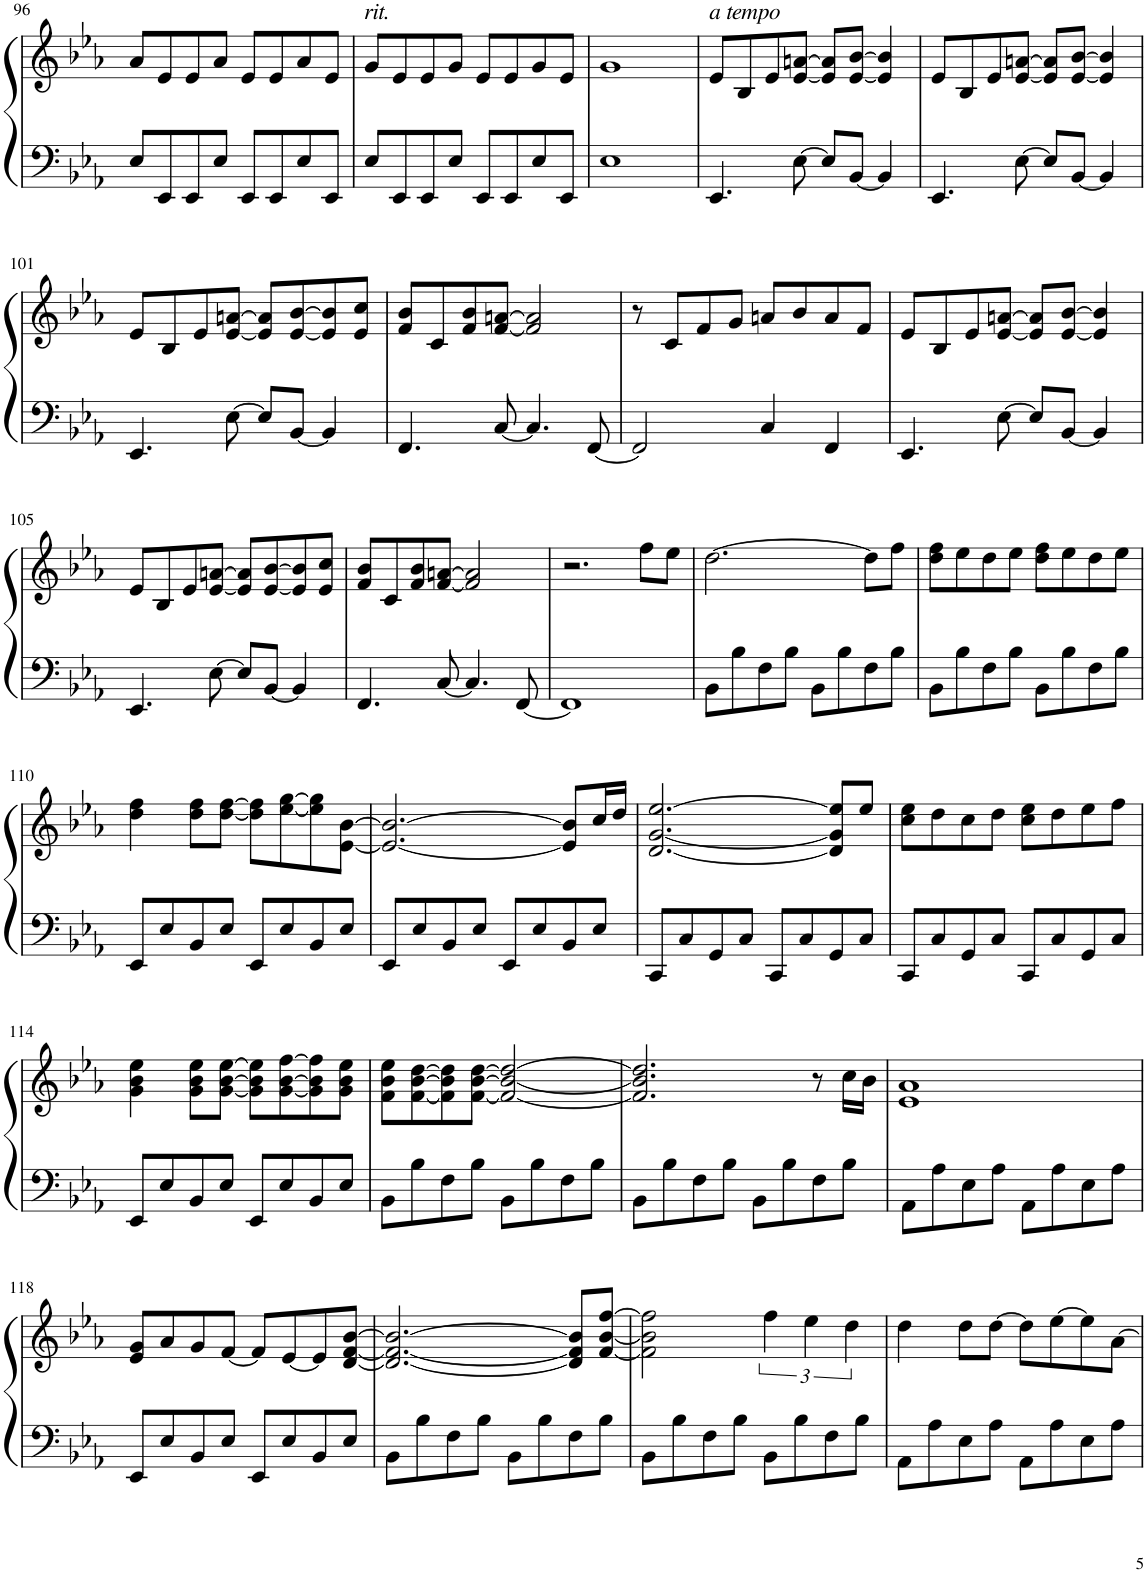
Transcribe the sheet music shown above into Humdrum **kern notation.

**kern	**kern
*part1	*part1
*staff2	*staff1
*I"Piano	*
*I'Pno.	*
!!LO:PB:g=z
*clefF4	*clefG2
*k[b-e-a-]	*k[b-e-a-]
*M4/4	*M4/4
=96	=96
8E-/L	8a-/L
8EE-/	8e-/
8EE-/	8e-/
8E-/J	8a-/J
8EE-/L	8e-/L
8EE-/	8e-/
8E-/	8a-/
8EE-/J	8e-/J
=97	=97
!	!LO:TX:a:i:t=rit.
8E-/L	8g/L
8EE-/	8e-/
8EE-/	8e-/
8E-/J	8g/J
8EE-/L	8e-/L
8EE-/	8e-/
8E-/	8g/
8EE-/J	8e-/J
=98	=98
1E-	1g
=99	=99
!	!LO:TX:a:i:t=a tempo
4.EE-/	8e-/L
.	8B-/
.	8e-/
[8E-\	[8e-/ [8an/J
8E-/L]	8e-/] 8a/]L
[8BB-/J	[8e-/ [8b-/J
4BB-/]	4e-/] 4b-/]
=100	=100
4.EE-/	8e-/L
.	8B-/
.	8e-/
[8E-\	[8e-/ [8an/J
8E-/L]	8e-/] 8a/]L
[8BB-/J	[8e-/ [8b-/J
4BB-/]	4e-/] 4b-/]
!!LO:LB:g=z
=101	=101
4.EE-/	8e-/L
.	8B-/
.	8e-/
[8E-\	[8e-/ [8an/J
8E-/L]	8e-/] 8a/]L
[8BB-/J	[8e-/ [8b-/
4BB-/]	8e-/] 8b-/]
.	8e-/ 8cc/J
=102	=102
4.FF/	8f/ 8b-/L
.	8c/
.	8f/ 8b-/
[8C/	[8f/ [8an/J
4.C/]	2f/] 2a/]
[8FF/	.
=103	=103
2FF/]	8r
.	8c/L
.	8f/
.	8g/J
4C/	8an/L
.	8b-/
4FF/	8a/
.	8f/J
=104	=104
4.EE-/	8e-/L
.	8B-/
.	8e-/
[8E-\	[8e-/ [8an/J
8E-/L]	8e-/] 8a/]L
[8BB-/J	[8e-/ [8b-/J
4BB-/]	4e-/] 4b-/]
!!LO:LB:g=z
=105	=105
4.EE-/	8e-/L
.	8B-/
.	8e-/
[8E-\	[8e-/ [8an/J
8E-/L]	8e-/] 8a/]L
[8BB-/J	[8e-/ [8b-/
4BB-/]	8e-/] 8b-/]
.	8e-/ 8cc/J
=106	=106
4.FF/	8f/ 8b-/L
.	8c/
.	8f/ 8b-/
[8C/	[8f/ [8an/J
4.C/]	2f/] 2a/]
[8FF/	.
=107	=107
1FF]	2.r
.	8ff\L
.	8ee-\J
=108	=108
8BB-\L	[2.dd\
8B-\	.
8F\	.
8B-\J	.
8BB-\L	.
8B-\	.
8F\	8dd\L]
8B-\J	8ff\J
=109	=109
8BB-\L	8dd\ 8ff\L
8B-\	8ee-\
8F\	8dd\
8B-\J	8ee-\J
8BB-\L	8dd\ 8ff\L
8B-\	8ee-\
8F\	8dd\
8B-\J	8ee-\J
!!LO:LB:g=z
=110	=110
8EE-/L	4dd\ 4ff\
8E-/	.
8BB-/	8dd\ 8ff\L
8E-/J	[8dd\ [8ff\J
8EE-/L	8dd\] 8ff\]L
8E-/	[8ee-\ [8gg\
8BB-/	8ee-\] 8gg\]
8E-/J	[8e-\ [8b-\J
=111	=111
8EE-/L	2.e-/_ 2.b-/_
8E-/	.
8BB-/	.
8E-/J	.
8EE-/L	.
8E-/	.
8BB-/	8e-/] 8b-/]L
8E-/J	16cc/L
.	16dd/JJ
=112	=112
8CC/L	[2.d/ [2.g/ [2.ee-/
8C/	.
8GG/	.
8C/J	.
8CC/L	.
8C/	.
8GG/	8d/] 8g/] 8ee-/]L
8C/J	8ee-/J
=113	=113
8CC/L	8cc\ 8ee-\L
8C/	8dd\
8GG/	8cc\
8C/J	8dd\J
8CC/L	8cc\ 8ee-\L
8C/	8dd\
8GG/	8ee-\
8C/J	8ff\J
!!LO:LB:g=z
=114	=114
8EE-/L	4g\ 4b-\ 4ee-\
8E-/	.
8BB-/	8g\ 8b-\ 8ee-\L
8E-/J	[8g\ [8b-\ [8ee-\J
8EE-/L	8g\] 8b-\] 8ee-\]L
8E-/	[8g\ [8b-\ [8ff\
8BB-/	8g\] 8b-\] 8ff\]
8E-/J	8g\ 8b-\ 8ee-\J
=115	=115
8BB-\L	8f\ 8b-\ 8ee-\L
8B-\	[8f\ [8b-\ [8dd\
8F\	8f\] 8b-\] 8dd\]
8B-\J	[8f\ [8b-\ [8dd\J
8BB-\L	2f/_ 2b-/_ 2dd/_
8B-\	.
8F\	.
8B-\J	.
=116	=116
8BB-\L	2.f/] 2.b-/] 2.dd/]
8B-\	.
8F\	.
8B-\J	.
8BB-\L	.
8B-\	.
8F\	8r
8B-\J	16cc\LL
.	16b-\JJ
=117	=117
8AA-\L	1e- 1a-
8A-\	.
8E-\	.
8A-\J	.
8AA-\L	.
8A-\	.
8E-\	.
8A-\J	.
!!LO:LB:g=z
=118	=118
8EE-/L	8e-/ 8g/L
8E-/	8a-/
8BB-/	8g/
8E-/J	[8f/J
8EE-/L	8f/L]
8E-/	[8e-/
8BB-/	8e-/]
8E-/J	[8d/ [8f/ [8b-/J
=119	=119
8BB-\L	2.d/_ 2.f/_ 2.b-/_
8B-\	.
8F\	.
8B-\J	.
8BB-\L	.
8B-\	.
8F\	8d/] 8f/] 8b-/]L
8B-\J	[8f/ [8b-/ [8ff/J
=120	=120
8BB-\L	2f\] 2b-\] 2ff\]
8B-\	.
8F\	.
8B-\J	.
8BB-\L	6ff\
8B-\	.
.	6ee-\
8F\	.
.	6dd\
8B-\J	.
=121	=121
8AA-\L	4dd\
8A-\	.
8E-\	8dd\L
8A-\J	[8dd\J
8AA-\L	8dd\L]
8A-\	[8ee-\
8E-\	8ee-\]
8A-\J	[8a-\J
=	=
*-	*-
